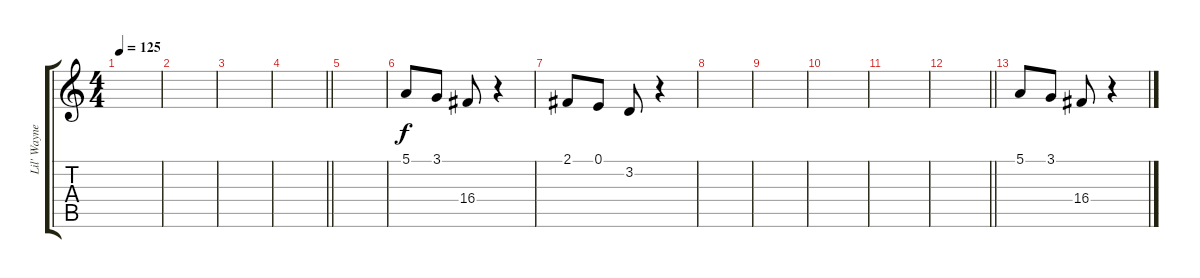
\track ("Lil' Wayne" "Lil' Wayne") {instrument lead4chiff}
\staff {score tabs}
\tuning (E4 B3 G3 D3 A2 E2) {hide}
\ts (4 4)
\tempo 125
\clef g2
\ks c
|
|
|
\barLineRight lightlight
|
|
5.1.8 3.1.8 16.4.8 r.4 |
2.1.8 0.1.8 3.2.8 r.4 |
|
|
|
|
\barLineRight lightlight
|
5.1.8 3.1.8 16.4.8 r.4
